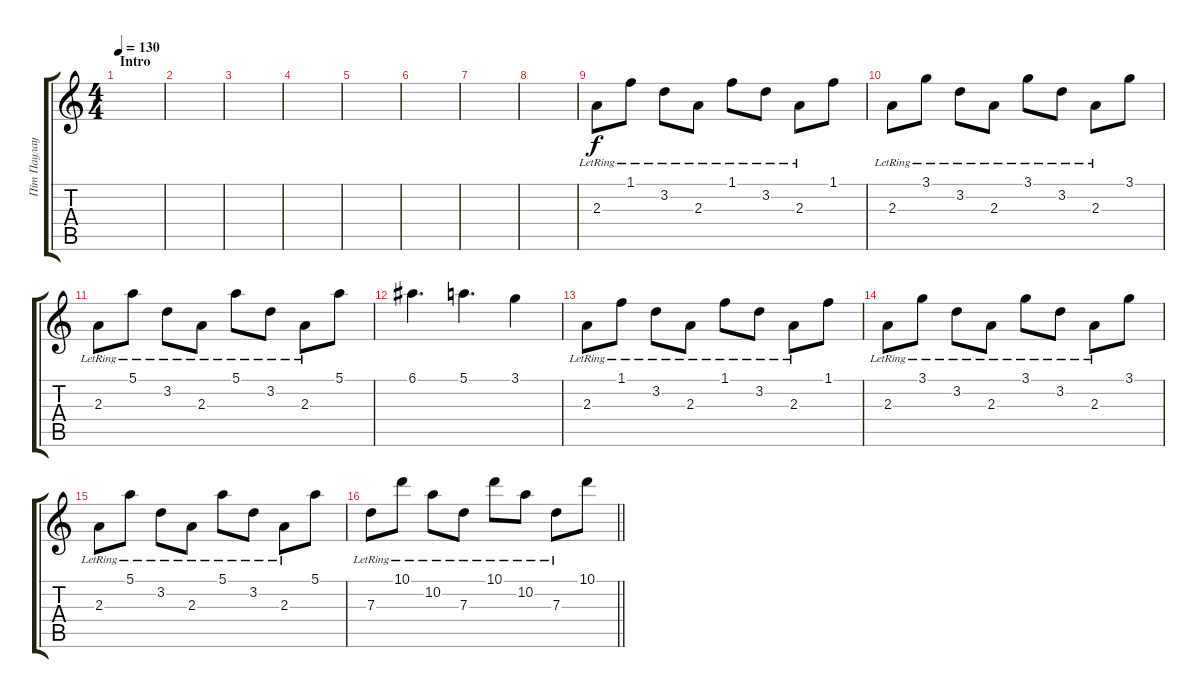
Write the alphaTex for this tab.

\track ("Пiт Паулау" "Пiт Паулау") {instrument distortionguitar}
\staff {score tabs}
\tuning (E4 B3 G3 D3 A2 E2) {hide}
\ts (4 4)
\section ("" "Intro")
\tempo 130
\clef g2
\ks c
|
|
|
|
|
|
|
|
2.3{lr}.8 1.1{lr}.8 3.2{lr}.8 2.3{lr}.8 1.1{lr}.8 3.2{lr}.8 2.3{lr}.8 1.1.8 |
2.3{lr}.8 3.1{lr}.8 3.2{lr}.8 2.3{lr}.8 3.1{lr}.8 3.2{lr}.8 2.3{lr}.8 3.1.8 |
2.3{lr}.8 5.1{lr}.8 3.2{lr}.8 2.3{lr}.8 5.1{lr}.8 3.2{lr}.8 2.3{lr}.8 5.1.8 |
6.1.4{d} 5.1.4{d} 3.1.4 |
2.3{lr}.8 1.1{lr}.8 3.2{lr}.8 2.3{lr}.8 1.1{lr}.8 3.2{lr}.8 2.3{lr}.8 1.1.8 |
2.3{lr}.8 3.1{lr}.8 3.2{lr}.8 2.3{lr}.8 3.1{lr}.8 3.2{lr}.8 2.3{lr}.8 3.1.8 |
2.3{lr}.8 5.1{lr}.8 3.2{lr}.8 2.3{lr}.8 5.1{lr}.8 3.2{lr}.8 2.3{lr}.8 5.1.8 |
\barLineRight lightlight
7.3{lr}.8 10.1{lr}.8 10.2{lr}.8 7.3{lr}.8 10.1{lr}.8 10.2{lr}.8 7.3{lr}.8 10.1.8
